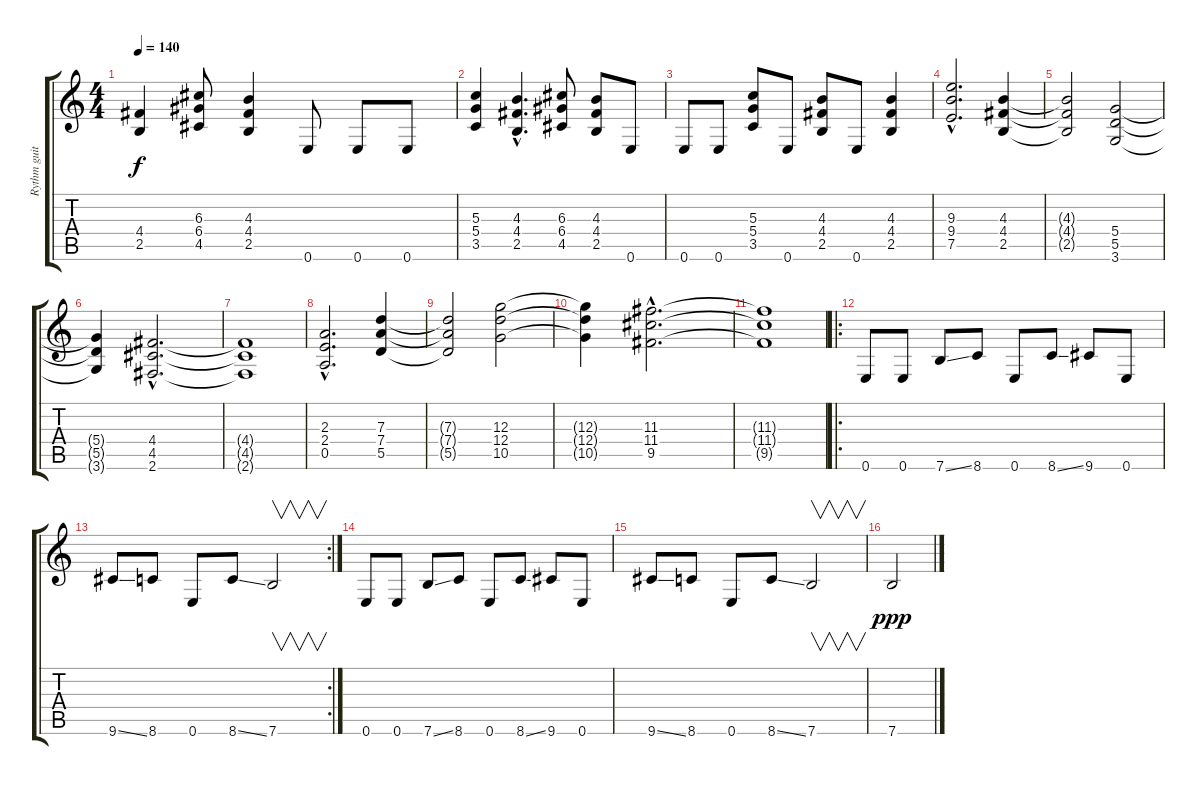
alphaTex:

\track ("Rythm guitar" "Rythm guit") {instrument distortionguitar}
\staff {score tabs}
\tuning (E4 B3 G3 D3 A2 E2) {hide}
\ts (4 4)
\tempo 140
\clef g2
\ks c
(4.4{t} 2.5{t}).4{dy f} (6.3 6.4 4.5).8 (4.3 4.4 2.5).4 0.6.8 0.6.8 0.6.8 |
(5.3 5.4 3.5).4 (4.3{hac} 4.4{hac} 2.5{hac}).4{d} (6.3 6.4 4.5).8 (4.3 4.4 2.5).8 0.6.8 |
0.6.8 0.6.8 (5.3 5.4 3.5).8 0.6.8 (4.3 4.4 2.5).8 0.6.8 (4.3 4.4 2.5).4 |
(9.3{hac} 9.4{hac} 7.5{hac}).2{d} (4.3 4.4 2.5).4 |
(4.3{t} 4.4{t} 2.5{t}).2 (5.4 5.5 3.6).2 |
(5.4{t} 5.5{t} 3.6{t}).4 (4.4{hac} 4.5{hac} 2.6{hac}).2{d} |
(4.4{t} 4.5{t} 2.6{t}).1 |
(2.3{hac} 2.4{hac} 0.5{hac}).2{d} (7.3 7.4 5.5).4 |
(7.3{t} 7.4{t} 5.5{t}).2 (12.3 12.4 10.5).2 |
(12.3{t} 12.4{t} 10.5{t}).4 (11.3{hac} 11.4{hac} 9.5{hac}).2{d} |
(11.3{t} 11.4{t} 9.5{t}).1 |
\ro
0.6.8 0.6.8 7.6{ss}.8 8.6.8 0.6.8 8.6{ss}.8 9.6.8 0.6.8 |
\rc 2
9.6{ss}.8 8.6.8 0.6.8 8.6{ss}.8 7.6.2{v} |
0.6.8 0.6.8 7.6{ss}.8 8.6.8 0.6.8 8.6{ss}.8 9.6.8 0.6.8 |
9.6{ss}.8 8.6.8 0.6.8 8.6{ss}.8 7.6.2{v} |
7.6.2{dy ppp}
